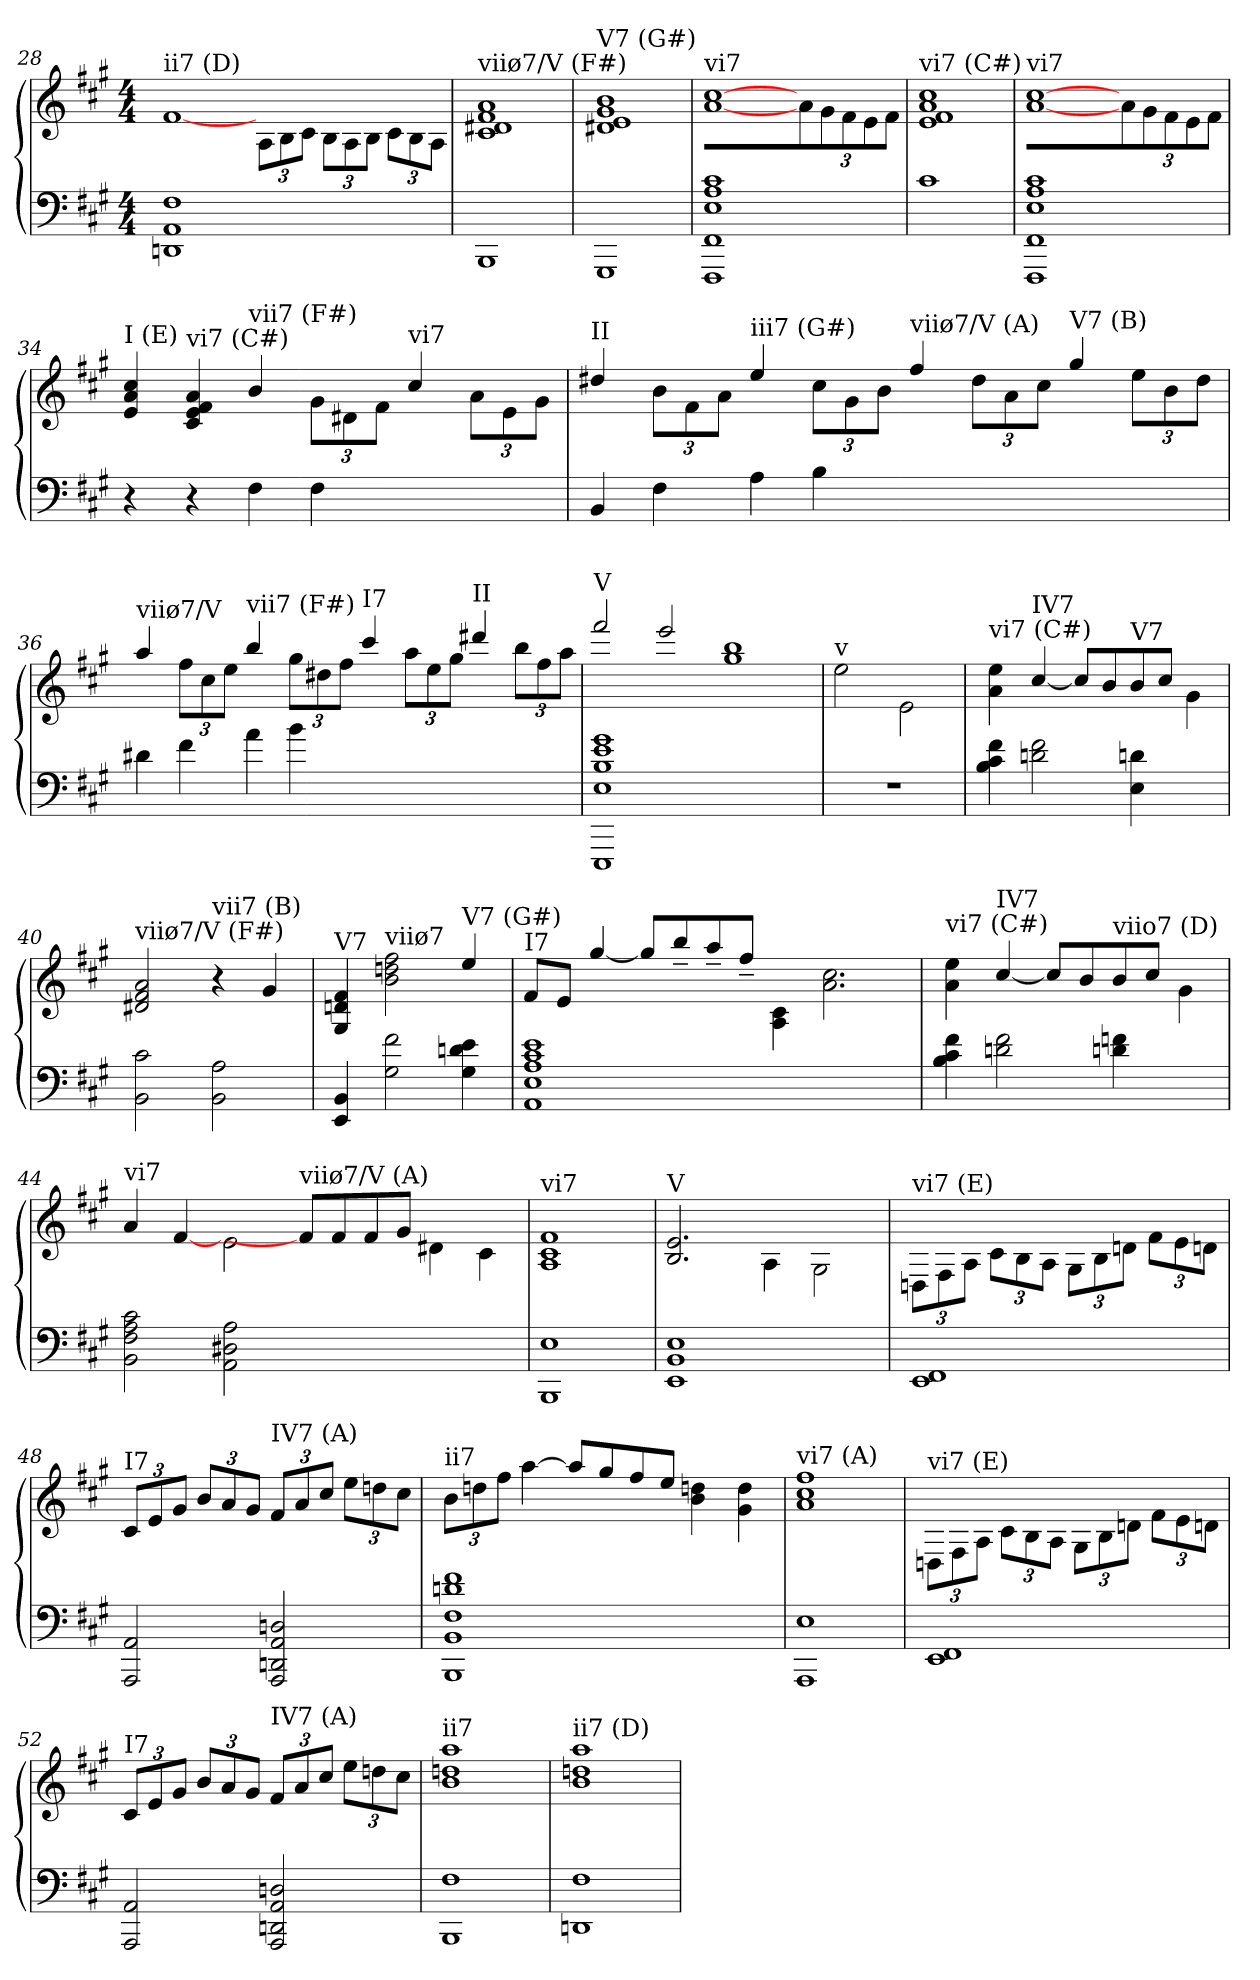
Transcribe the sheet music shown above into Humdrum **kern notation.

**kern	**kern
*part2	*part1
*staff2	*staff1
*clefF4	*clefG2
*k[f#c#g#]	*k[f#c#g#]
*A:	*A:
*M4/4	*M4/4
=28	=28
!	!LO:TX:a:t=ii7 (D)
1DDn 1AA 1F#	[1f#
2.ryy	12A\L
.	12B\
.	12c#\J
.	12B\L
.	12A\
.	12B\J
.	12c#\L
.	12B\
.	12A\J
=29	=29
!	!LO:TX:a:t=viiø7/V (F#)
1BBB	1c# 1d# 1f# 1a
=30	=30
!	!LO:TX:a:t=V7 (G#)
1GGG#	1d# 1e 1g# 1b
=31	=31
!	!LO:TX:a:t=vi7
1FFF# 1FF# 1E 1A 1c#	[1a [1cc#
12%5ryy	12a\L
.	12g#\
.	12f#\J
.	12e\
.	12f#\J
=32	=32
!	!LO:TX:a:t=vi7 (C#)
1c#	1e 1f# 1a 1cc#
=33	=33
!	!LO:TX:a:t=vi7
1FFF# 1FF# 1E 1A 1c#	[1a [1cc#
12%5ryy	12a\L
.	12g#\
.	12f#\J
.	12e\
.	12f#\J
=34	=34
!	!LO:TX:a:t=I (E)
4r	4e 4a 4cc#
!	!LO:TX:a:t=vi7 (C#)
4r	4c# 4e 4f# 4a
!	!LO:TX:a:t=vii7 (F#)
4F#	4b/
4F#	12g#\L
.	12d#\
.	12f#\J
!	!LO:TX:a:t=vi7
2ryy	4cc#/
.	12a\L
.	12e\
.	12g#\J
=35	=35
!	!LO:TX:a:t=II
4BB	4dd#/
4F#	12b\L
.	12f#\
.	12a\J
!	!LO:TX:a:t=iii7 (G#)
4A	4ee/
4B	12cc#\L
.	12g#\
.	12b\J
!	!LO:TX:a:t=viiø7/V (A)
1ryy	4ff#/
.	12dd#\L
.	12a\
.	12cc#\J
!	!LO:TX:a:t=V7 (B)
.	4gg#/
.	12ee\L
.	12b\
.	12dd#\J
=36	=36
!	!LO:TX:a:t=viiø7/V
4d#	4aa/
4f#	12ff#\L
.	12cc#\
.	12ee\J
!	!LO:TX:a:t=vii7 (F#)
4a	4bb/
4b	12gg#\L
.	12dd#\
.	12ff#\J
!	!LO:TX:a:t=I7
1ryy	4ccc#/
.	12aa\L
.	12ee\
.	12gg#\J
!	!LO:TX:a:t=II
.	4ddd#/
.	12bb\L
.	12ff#\
.	12aa\J
=37	=37
!	!LO:TX:a:t=V
1EEE 1E 1B 1e 1g#	2fff#/
.	2eee/
1ryy	1gg# 1bb
=38	=38
!	!LO:TX:a:t=v
1r	2ee
.	2e\
=39	=39
!	!LO:TX:a:t=vi7 (C#)
4B 4c# 4f#	4a 4ee
!	!LO:TX:a:t=IV7
2dn 2f#	[4cc#/
.	8cc#/L]
.	8b/
!	!LO:TX:a:t=V7
4E 4dn	8b/
.	8cc#/J
4ryy	4g#\
=40	=40
!	!LO:TX:a:t=viiø7/V (F#)
2BB 2c#	2d# 2f# 2a
!	!LO:TX:a:t=vii7 (B)
2BB 2A	4r
.	4g#/
=41	=41
!	!LO:TX:a:t=V7
4EE 4BB	4G# 4dn 4f#
!	!LO:TX:a:t=viiø7
2G# 2f#	2b 2ddn 2ff#
!	!LO:TX:a:t=V7 (G#)
4G# 4dn 4e	4ee/
=42	=42
!	!LO:TX:a:t=I7
1AA 1E 1A 1c# 1e	8f#/L
.	8e/J
.	[4gg#/
.	8gg#/L]
.	8bb~/
.	8aa~/
.	8ff#~/J
1ryy	4A\ 4c#\
.	2.a\ 2.cc#\
=43	=43
!	!LO:TX:a:t=vi7 (C#)
4B 4c# 4f#	4a 4ee
!	!LO:TX:a:t=IV7
2dn 2f#	[4cc#/
.	8cc#/L]
.	8b/
!	!LO:TX:a:t=viio7 (D)
4dn 4fn	8b/
.	8cc#/J
4ryy	4g#\
=44	=44
!	!LO:TX:a:t=vi7
2BB 2F# 2A 2c#	4a/
.	[4f#/
2AA 2D# 2A	2e\
!	!LO:TX:a:t=viiø7/V (A)
1ryy	8f#/L]
.	8f#/
.	8f#/
.	8g#/J
.	4d#X\
.	4c#\
=45	=45
!	!LO:TX:a:t=vi7
1BBB 1E	1A 1c# 1f#
=46	=46
!	!LO:TX:a:t=V
1EE 1BB 1E	2.B/ 2.e/
.	4A\
2ryy	2G#\
=47	=47
!	!LO:TX:a:t=vi7 (E)
1EE 1FF#	12Dn\L
.	12F#\
.	12A\J
.	12c#\L
.	12B\
.	12A\J
.	12G#\L
.	12B\
.	12dn\J
.	12f#\L
.	12e\
.	12dn\J
=48	=48
!	!LO:TX:a:t=I7
2AAA 2AA	12c#/L
.	12e/
.	12g#/J
.	12b/L
.	12a/
.	12g#/J
!	!LO:TX:a:t=IV7 (A)
2AAA 2DDn 2AA 2Dn	12f#/L
.	12a/
.	12cc#/J
.	12ee\L
.	12ddn\
.	12cc#\J
=49	=49
!	!LO:TX:a:t=ii7
1BBB 1BB 1F# 1dn 1f#	12b\L
.	12ddn\
.	12ff#\J
.	[4aa\
.	8aa/L]
.	8gg#/
.	8ff#/
.	8ee/J
2ryy	4b\ 4ddn\
.	4g#\ 4dd\
=50	=50
!	!LO:TX:a:t=vi7 (A)
1AAA 1E	1a 1cc# 1ff#
=51	=51
!	!LO:TX:a:t=vi7 (E)
1EE 1FF#	12Dn\L
.	12F#\
.	12A\J
.	12c#\L
.	12B\
.	12A\J
.	12G#\L
.	12B\
.	12dn\J
.	12f#\L
.	12e\
.	12dn\J
=52	=52
!	!LO:TX:a:t=I7
2AAA 2AA	12c#/L
.	12e/
.	12g#/J
.	12b/L
.	12a/
.	12g#/J
!	!LO:TX:a:t=IV7 (A)
2AAA 2DDn 2AA 2Dn	12f#/L
.	12a/
.	12cc#/J
.	12ee\L
.	12ddn\
.	12cc#\J
=53	=53
!	!LO:TX:a:t=ii7
1BBB 1F#	1b 1ddn 1aa
=54	=54
!	!LO:TX:a:t=ii7 (D)
1DDn 1F#	1b 1ddn 1aa
=	=
*-	*-
